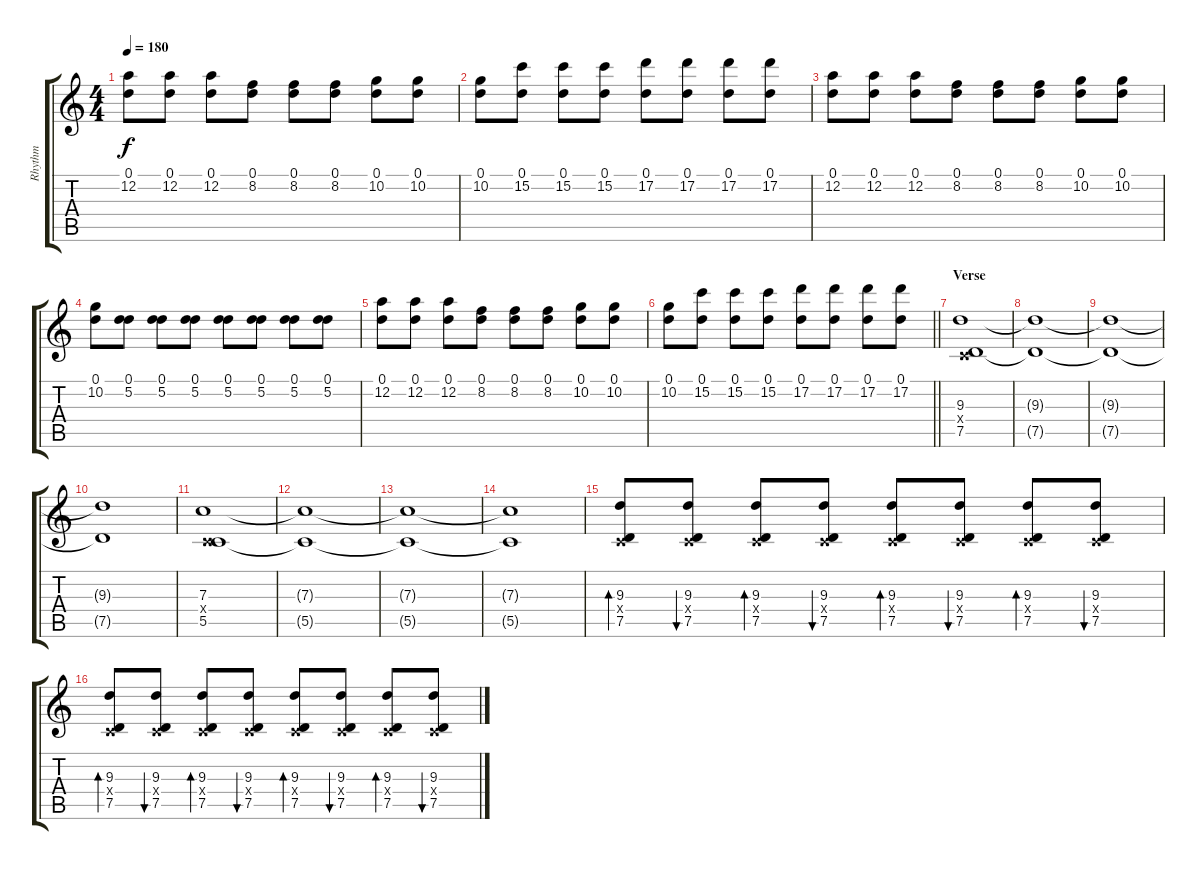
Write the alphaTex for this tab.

\track ("Rhythm" "Rhythm") {instrument distortionguitar}
\staff {score tabs}
\tuning (D4 A3 F3 C3 G2 C2) {hide}
\ts (4 4)
\tempo 180
\clef g2
\ks c
(0.1 12.2).8{dy f} (0.1 12.2).8 (0.1 12.2).8 (0.1 8.2).8 (0.1 8.2).8 (0.1 8.2).8 (0.1 10.2).8 (0.1 10.2).8 |
(0.1 10.2).8 (0.1 15.2).8 (0.1 15.2).8 (0.1 15.2).8 (0.1 17.2).8 (0.1 17.2).8 (0.1 17.2).8 (0.1 17.2).8 |
(0.1 12.2).8 (0.1 12.2).8 (0.1 12.2).8 (0.1 8.2).8 (0.1 8.2).8 (0.1 8.2).8 (0.1 10.2).8 (0.1 10.2).8 |
(0.1 10.2).8 (0.1 5.2).8 (0.1 5.2).8 (0.1 5.2).8 (0.1 5.2).8 (0.1 5.2).8 (0.1 5.2).8 (0.1 5.2).8 |
(0.1 12.2).8 (0.1 12.2).8 (0.1 12.2).8 (0.1 8.2).8 (0.1 8.2).8 (0.1 8.2).8 (0.1 10.2).8 (0.1 10.2).8 |
\barLineRight lightlight
(0.1 10.2).8 (0.1 15.2).8 (0.1 15.2).8 (0.1 15.2).8 (0.1 17.2).8 (0.1 17.2).8 (0.1 17.2).8 (0.1 17.2).8 |
\section ("" "Verse")
(9.3 0.4{x} 7.5).1 |
(9.3{t} 7.5{t}).1 |
(9.3{t} 7.5{t}).1 |
(9.3{t} 7.5{t}).1 |
(7.3 0.4{x} 5.5).1 |
(7.3{t} 5.5{t}).1 |
(7.3{t} 5.5{t}).1 |
(7.3{t} 5.5{t}).1 |
(9.3 0.4{x} 7.5).8{bd 60} (9.3 0.4{x} 7.5).8{bu 60} (9.3 0.4{x} 7.5).8{bd 60} (9.3 0.4{x} 7.5).8{bu 60} (9.3 0.4{x} 7.5).8{bd 60} (9.3 0.4{x} 7.5).8{bu 60} (9.3 0.4{x} 7.5).8{bd 60} (9.3 0.4{x} 7.5).8{bu 60} |
(9.3 0.4{x} 7.5).8{bd 60} (9.3 0.4{x} 7.5).8{bu 60} (9.3 0.4{x} 7.5).8{bd 60} (9.3 0.4{x} 7.5).8{bu 60} (9.3 0.4{x} 7.5).8{bd 60} (9.3 0.4{x} 7.5).8{bu 60} (9.3 0.4{x} 7.5).8{bd 60} (9.3 0.4{x} 7.5).8{bu 60}
